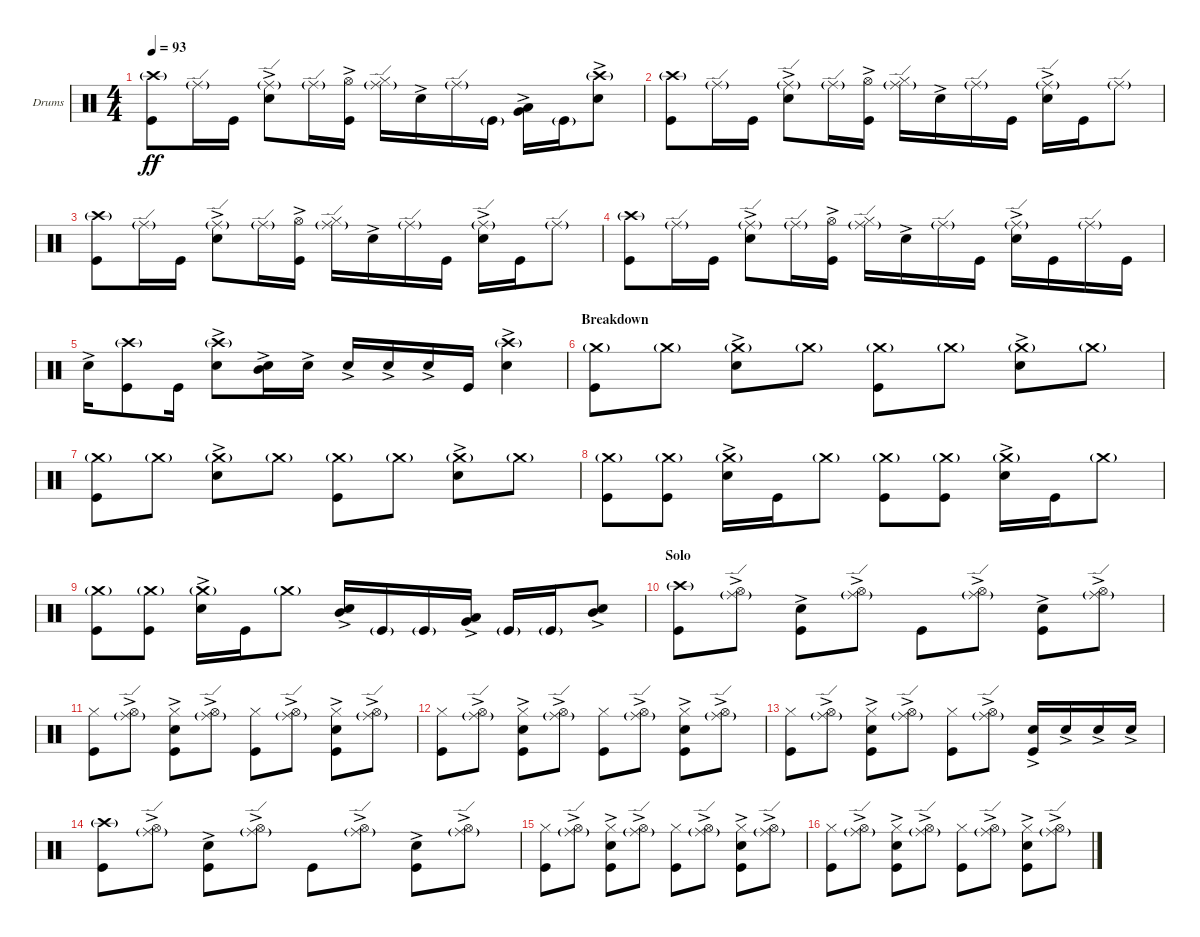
\defaultSystemsLayout 4
\bracketExtendMode groupsimilarinstruments
\firstSystemTrackNameOrientation horizontal
\otherSystemsTrackNameOrientation horizontal
\track ("Drums" "Drums") {instrument percussion}
\staff {score}
\articulation defaults
\ts (4 4)
\tempo 93
\clef neutral
\ks c
("Kick (hit)" "Crash high (hit)"{g}).8{dy ff} "Ride (edge)"{g}.16 "Kick (hit)".16 ("Snare (hit) 2"{ac} "Ride (edge)"{g}).8 "Ride (edge)"{g}.16 ("Kick (hit)" "Hi-Hat (open)"{ac}).16 ("Ride (edge)"{g} "Hi-Hat (closed)").16 "Snare (hit) 2"{ac}.16 "Ride (edge)"{g}.16 "Kick (hit)"{g}.16 ("Low Tom (hit)"{ac} "Very Low Tom (hit)"{ac}).16 "Kick (hit)"{g}.16 ("Snare (hit) 2"{ac} "Crash high (hit)"{g}).8 |
("Kick (hit)" "Crash high (hit)"{g}).8 "Ride (edge)"{g}.16 "Kick (hit)".16 ("Snare (hit) 2"{ac} "Ride (edge)"{g}).8 "Ride (edge)"{g}.16 ("Kick (hit)" "Hi-Hat (open)"{ac}).16 ("Ride (edge)"{g} "Hi-Hat (closed)").16 "Snare (hit) 2"{ac}.16 "Ride (edge)"{g}.16 "Kick (hit)".16 ("Snare (hit) 2"{ac} "Ride (edge)"{g}).16 "Kick (hit)".16 "Ride (edge)"{g}.8 |
("Kick (hit)" "Crash high (hit)"{g}).8 "Ride (edge)"{g}.16 "Kick (hit)".16 ("Snare (hit) 2"{ac} "Ride (edge)"{g}).8 "Ride (edge)"{g}.16 ("Kick (hit)" "Hi-Hat (open)"{ac}).16 ("Ride (edge)"{g} "Hi-Hat (closed)").16 "Snare (hit) 2"{ac}.16 "Ride (edge)"{g}.16 "Kick (hit)".16 ("Snare (hit) 2"{ac} "Ride (edge)"{g}).16 "Kick (hit)".16 "Ride (edge)"{g}.8 |
("Kick (hit)" "Crash high (hit)"{g}).8 "Ride (edge)"{g}.16 "Kick (hit)".16 ("Snare (hit) 2"{ac} "Ride (edge)"{g}).8 "Ride (edge)"{g}.16 ("Kick (hit)" "Hi-Hat (open)"{ac}).16 ("Ride (edge)"{g} "Hi-Hat (closed)").16 "Snare (hit) 2"{ac}.16 "Ride (edge)"{g}.16 "Kick (hit)".16 ("Snare (hit) 2"{ac} "Ride (edge)"{g}).16 "Kick (hit)".16 "Ride (edge)"{g}.16 "Kick (hit)".16 |
"Snare (hit) 2"{ac}.16 ("Kick (hit)" "Crash high (hit)"{g}).8 "Kick (hit)".16 ("Snare (hit) 2"{ac} "Crash high (hit)"{g}).8 ("Snare (hit) 2"{ac} "Mid Tom (hit)").16 "Snare (hit) 2"{ac}.16 "Snare (hit) 2"{ac}.16 "Snare (hit) 2"{ac}.16 "Snare (hit) 2"{ac}.16 "Kick (hit)".16 ("Snare (hit) 2"{ac} "Crash high (hit)"{g}).4 |
\section ("" "Breakdown")
("Crash medium (hit)"{g} "Kick (hit)").8 "Crash medium (hit)"{g}.8 ("Crash medium (hit)"{g} "Snare (hit) 2"{ac}).8 "Crash medium (hit)"{g}.8 ("Crash medium (hit)"{g} "Kick (hit)").8 "Crash medium (hit)"{g}.8 ("Crash medium (hit)"{g} "Snare (hit) 2"{ac}).8 "Crash medium (hit)"{g}.8 |
("Crash medium (hit)"{g} "Kick (hit)").8 "Crash medium (hit)"{g}.8 ("Crash medium (hit)"{g} "Snare (hit) 2"{ac}).8 "Crash medium (hit)"{g}.8 ("Crash medium (hit)"{g} "Kick (hit)").8 "Crash medium (hit)"{g}.8 ("Crash medium (hit)"{g} "Snare (hit) 2"{ac}).8 "Crash medium (hit)"{g}.8 |
("Crash medium (hit)"{g} "Kick (hit)").8 ("Crash medium (hit)"{g} "Kick (hit)").8 ("Crash medium (hit)"{g} "Snare (hit) 2"{ac}).16 "Kick (hit)".16 "Crash medium (hit)"{g}.8 ("Crash medium (hit)"{g} "Kick (hit)").8 ("Crash medium (hit)"{g} "Kick (hit)").8 ("Crash medium (hit)"{g} "Snare (hit) 2"{ac}).16 "Kick (hit)".16 "Crash medium (hit)"{g}.8 |
("Crash medium (hit)"{g} "Kick (hit)").8 ("Crash medium (hit)"{g} "Kick (hit)").8 ("Crash medium (hit)"{g} "Snare (hit) 2"{ac}).16 "Kick (hit)".16 "Crash medium (hit)"{g}.8 ("Snare (hit) 2"{ac} "Mid Tom (hit)").16 "Kick (hit)"{g}.16 "Kick (hit)"{g}.16 ("Low Tom (hit)"{ac} "Very Low Tom (hit)").16 "Kick (hit)"{g}.16 "Kick (hit)"{g}.16 ("Snare (hit) 2"{ac} "Mid Tom (hit)").8 |
\section ("" "Solo")
("Kick (hit)" "Crash high (hit)"{g}).8 ("Hi-Hat (open)"{ac} "Ride (edge)"{g}).8 ("Snare (hit) 2"{ac} "Kick (hit)").8 ("Hi-Hat (open)"{ac} "Ride (edge)"{g}).8 "Kick (hit)".8 ("Hi-Hat (open)"{ac} "Ride (edge)"{g}).8 ("Snare (hit) 2"{ac} "Kick (hit)").8 ("Hi-Hat (open)"{ac} "Ride (edge)"{g}).8 |
("Kick (hit)" "Hi-Hat (closed)").8 ("Hi-Hat (open)"{ac} "Ride (edge)"{g}).8 ("Snare (hit) 2"{ac} "Kick (hit)" "Hi-Hat (closed)").8 ("Hi-Hat (open)"{ac} "Ride (edge)"{g}).8 ("Kick (hit)" "Hi-Hat (closed)").8 ("Hi-Hat (open)"{ac} "Ride (edge)"{g}).8 ("Snare (hit) 2"{ac} "Kick (hit)" "Hi-Hat (closed)").8 ("Hi-Hat (open)"{ac} "Ride (edge)"{g}).8 |
("Kick (hit)" "Hi-Hat (closed)").8 ("Hi-Hat (open)"{ac} "Ride (edge)"{g}).8 ("Snare (hit) 2"{ac} "Kick (hit)" "Hi-Hat (closed)").8 ("Hi-Hat (open)"{ac} "Ride (edge)"{g}).8 ("Kick (hit)" "Hi-Hat (closed)").8 ("Hi-Hat (open)"{ac} "Ride (edge)"{g}).8 ("Snare (hit) 2"{ac} "Kick (hit)" "Hi-Hat (closed)").8 ("Hi-Hat (open)"{ac} "Ride (edge)"{g}).8 |
("Kick (hit)" "Hi-Hat (closed)").8 ("Hi-Hat (open)"{ac} "Ride (edge)"{g}).8 ("Snare (hit) 2"{ac} "Kick (hit)" "Hi-Hat (closed)").8 ("Hi-Hat (open)"{ac} "Ride (edge)"{g}).8 ("Kick (hit)" "Hi-Hat (closed)").8 ("Hi-Hat (open)"{ac} "Ride (edge)"{g}).8 ("Snare (hit) 2"{ac} "Kick (hit)").16 "Snare (hit) 2"{ac}.16 "Snare (hit) 2"{ac}.16 "Snare (hit) 2"{ac}.16 |
("Kick (hit)" "Crash high (hit)"{g}).8 ("Hi-Hat (open)"{ac} "Ride (edge)"{g}).8 ("Snare (hit) 2"{ac} "Kick (hit)").8 ("Hi-Hat (open)"{ac} "Ride (edge)"{g}).8 "Kick (hit)".8 ("Hi-Hat (open)"{ac} "Ride (edge)"{g}).8 ("Snare (hit) 2"{ac} "Kick (hit)").8 ("Hi-Hat (open)"{ac} "Ride (edge)"{g}).8 |
("Kick (hit)" "Hi-Hat (closed)").8 ("Hi-Hat (open)"{ac} "Ride (edge)"{g}).8 ("Snare (hit) 2"{ac} "Kick (hit)" "Hi-Hat (closed)").8 ("Hi-Hat (open)"{ac} "Ride (edge)"{g}).8 ("Kick (hit)" "Hi-Hat (closed)").8 ("Hi-Hat (open)"{ac} "Ride (edge)"{g}).8 ("Snare (hit) 2"{ac} "Kick (hit)" "Hi-Hat (closed)").8 ("Hi-Hat (open)"{ac} "Ride (edge)"{g}).8 |
("Kick (hit)" "Hi-Hat (closed)").8 ("Hi-Hat (open)"{ac} "Ride (edge)"{g}).8 ("Snare (hit) 2"{ac} "Kick (hit)" "Hi-Hat (closed)").8 ("Hi-Hat (open)"{ac} "Ride (edge)"{g}).8 ("Kick (hit)" "Hi-Hat (closed)").8 ("Hi-Hat (open)"{ac} "Ride (edge)"{g}).8 ("Snare (hit) 2"{ac} "Kick (hit)" "Hi-Hat (closed)").8 ("Hi-Hat (open)"{ac} "Ride (edge)"{g}).8
